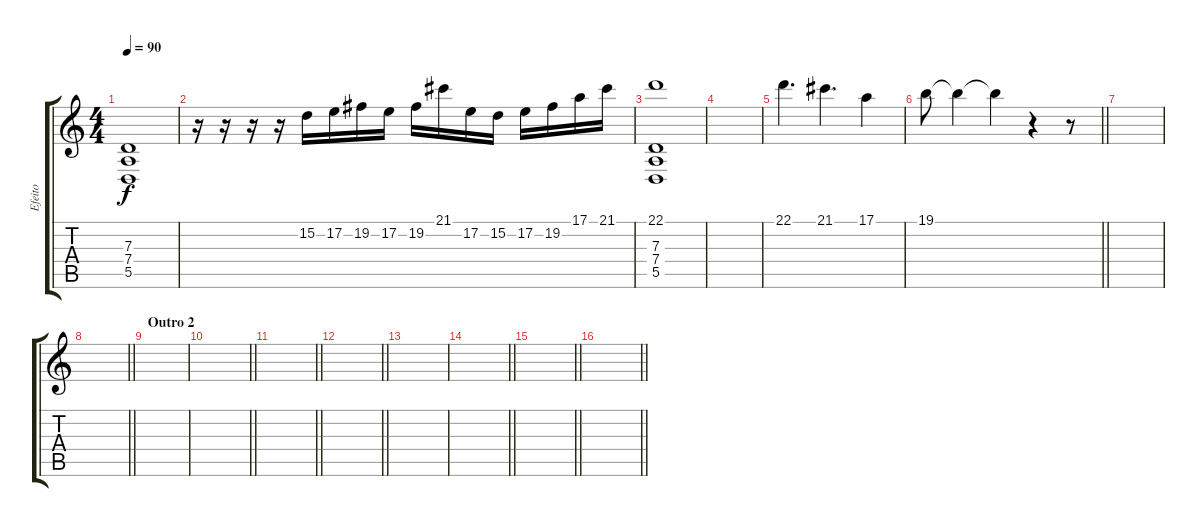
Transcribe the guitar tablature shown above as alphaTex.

\track ("Efeito" "Efeito") {instrument recorder}
\staff {score tabs}
\tuning (E4 B3 G3 D3 A2 E2) {hide}
\ts (4 4)
\tempo 90
\clef g2
\ks c
(7.3 7.4 5.5).1{dy f} |
r.16 r.16 r.16 r.16 15.2.16 17.2.16 19.2.16 17.2.16 19.2.16 21.1.16 17.2.16 15.2.16 17.2.16 19.2.16 17.1.16 21.1.16 |
(22.1 7.3 7.4 5.5).1 |
|
22.1.4{d} 21.1.4{d} 17.1.4 |
\barLineRight lightlight
19.1.8 19.1{t}.4 19.1{t}.4 r.4 r.8 |
|
\barLineRight lightlight
|
\section ("" "Outro 2")
|
\barLineRight lightlight
|
\barLineRight lightlight
|
\barLineRight lightlight
|
|
\barLineRight lightlight
|
\barLineRight lightlight
|
\barLineRight lightlight
